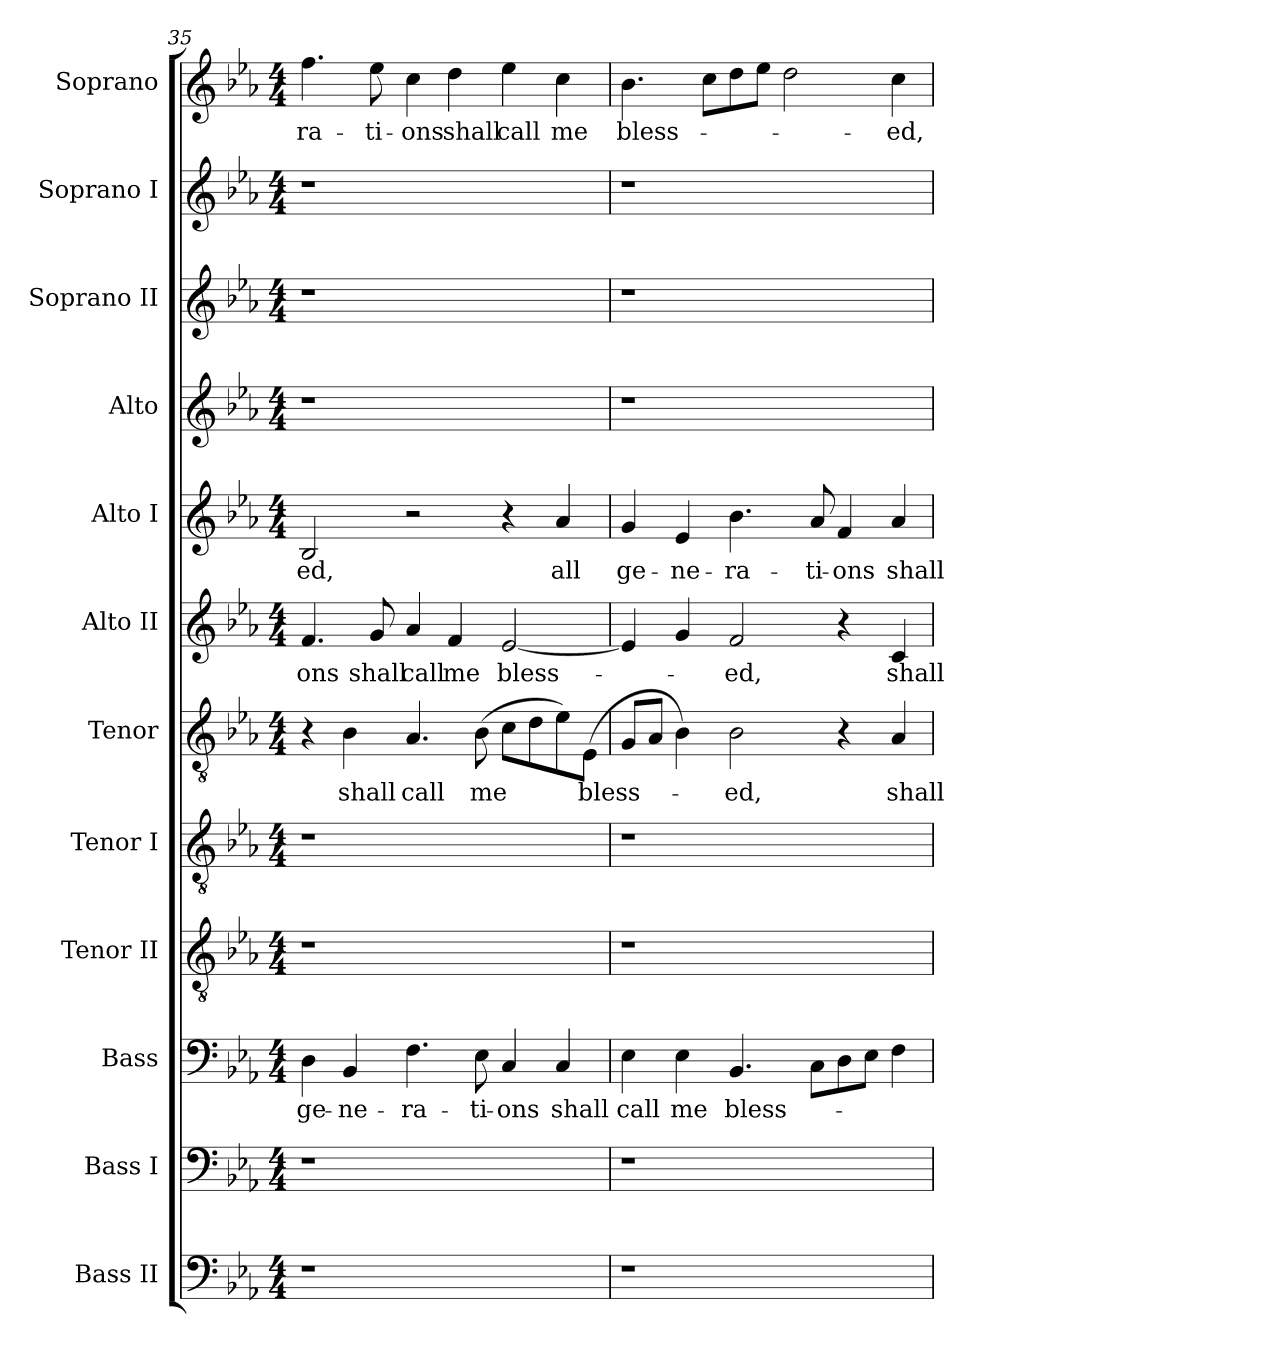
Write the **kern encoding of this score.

**kern	**kern	**kern	**text	**kern	**kern	**kern	**text	**kern	**text	**kern	**text	**kern	**kern	**kern	**kern	**text
*part12	*part11	*part10	*part10	*part9	*part8	*part7	*part7	*part6	*part6	*part5	*part5	*part4	*part3	*part2	*part1	*part1
*staff12	*staff11	*staff10	*staff10	*staff9	*staff8	*staff7	*staff7	*staff6	*staff6	*staff5	*staff5	*staff4	*staff3	*staff2	*staff1	*staff1
*I"Bass II	*I"Bass I	*I"Bass	*	*I"Tenor II	*I"Tenor I	*I"Tenor	*	*I"Alto II	*	*I"Alto I	*	*I"Alto	*I"Soprano II	*I"Soprano I	*I"Soprano	*
*I'BII	*I'BI	*I'B	*	*I'TII	*I'TI	*I'T	*	*I'AII	*	*I'AI	*	*I'A	*I'SII	*I'SI	*I'S	*
!!LO:LB:g=z
*clefF4	*clefF4	*clefF4	*	*clefGv2	*clefGv2	*clefGv2	*	*clefG2	*	*clefG2	*	*clefG2	*clefG2	*clefG2	*clefG2	*
*ITrd7c12	*	*ITrd7c12	*	*ITrd7c12	*ITrd7c12	*ITrd7c12	*	*	*	*	*	*	*	*	*	*
*k[b-e-a-]	*k[b-e-a-]	*k[b-e-a-]	*	*k[b-e-a-]	*k[b-e-a-]	*k[b-e-a-]	*	*k[b-e-a-]	*	*k[b-e-a-]	*	*k[b-e-a-]	*k[b-e-a-]	*k[b-e-a-]	*k[b-e-a-]	*
*E-:	*E-:	*E-:	*	*E-:	*E-:	*E-:	*	*E-:	*	*E-:	*	*E-:	*E-:	*E-:	*E-:	*
*M4/4	*M4/4	*M4/4	*	*M4/4	*M4/4	*M4/4	*	*M4/4	*	*M4/4	*	*M4/4	*M4/4	*M4/4	*M4/4	*
=35	=35	=35	=35	=35	=35	=35	=35	=35	=35	=35	=35	=35	=35	=35	=35	=35
!LO:N:vis=1	!LO:N:vis=1	!	!	!	!	!	!	!	!	!	!	!	!	!	!	!
!	!	!	!LO:LY:b:color=#000000	!LO:N:vis=1	!LO:N:vis=1	!	!	!	!	!	!	!	!	!	!	!
!	!	!	!	!	!	!	!	!	!LO:LY:b:color=#000000	!	!	!	!	!	!	!
!	!	!	!	!	!	!	!	!	!	!	!LO:LY:b:color=#000000	!LO:N:vis=1	!LO:N:vis=1	!LO:N:vis=1	!	!
!	!	!	!	!	!	!	!	!	!	!	!	!	!	!	!	!LO:LY:b:color=#000000
1r	1r	4DDi\	ge-	1r	1r	4r	.	4.fi/	-ons	2B-i/	-ed,	1r	1r	1r	4.ffi\	-ra-
!	!	!	!LO:LY:b:color=#000000	!	!	!	!	!	!	!	!	!	!	!	!	!
!	!	!	!	!	!	!	!LO:LY:b:color=#000000	!	!	!	!	!	!	!	!	!
.	.	4BBB-i/	-ne-	.	.	4BB-i\	shall	.	.	.	.	.	.	.	.	.
!	!	!	!	!	!	!	!	!	!LO:LY:b:color=#000000	!	!	!	!	!	!	!
!	!	!	!	!	!	!	!	!	!	!	!	!	!	!	!	!LO:LY:b:color=#000000
.	.	.	.	.	.	.	.	8gi/	shall	.	.	.	.	.	8ee-i\	-ti-
!	!	!	!LO:LY:b:color=#000000	!	!	!	!	!	!	!	!	!	!	!	!	!
!	!	!	!	!	!	!	!LO:LY:b:color=#000000	!	!	!	!	!	!	!	!	!
!	!	!	!	!	!	!	!	!	!LO:LY:b:color=#000000	!	!	!	!	!	!	!
!	!	!	!	!	!	!	!	!	!	!	!	!	!	!	!	!LO:LY:b:color=#000000
.	.	4.FFi\	-ra-	.	.	4.AA-i/	call	4a-i/	call	2r	.	.	.	.	4cci\	-ons
!	!	!	!	!	!	!	!	!	!LO:LY:b:color=#000000	!	!	!	!	!	!	!
!	!	!	!	!	!	!	!	!	!	!	!	!	!	!	!	!LO:LY:b:color=#000000
.	.	.	.	.	.	.	.	4fi/	me	.	.	.	.	.	4ddi\	shall
!	!	!	!LO:LY:b:color=#000000	!	!	!	!	!	!	!	!	!	!	!	!	!
!	!	!	!	!	!	!	!LO:LY:b:color=#000000	!	!	!	!	!	!	!	!	!
.	.	8EE-i\	-ti-	.	.	(8BB-i\	me	.	.	.	.	.	.	.	.	.
!	!	!	!LO:LY:b:color=#000000	!	!	!	!	!	!	!	!	!	!	!	!	!
!	!	!	!	!	!	!	!	!	!LO:LY:b:color=#000000	!	!	!	!	!	!	!
!	!	!	!	!	!	!	!	!	!	!	!	!	!	!	!	!LO:LY:b:color=#000000
2ryy	2ryy	4CCi/	-ons	2ryy	2ryy	8Ci\L	.	[<2e-i/	bless-	4r	.	2ryy	2ryy	2ryy	4ee-i\	call
.	.	.	.	.	.	8Di\	.	.	.	.	.	.	.	.	.	.
!	!	!	!LO:LY:b:color=#000000	!	!	!	!	!	!	!	!	!	!	!	!	!
!	!	!	!	!	!	!	!	!	!	!	!LO:LY:b:color=#000000	!	!	!	!	!
!	!	!	!	!	!	!	!	!	!	!	!	!	!	!	!	!LO:LY:b:color=#000000
.	.	4CCi/	shall	.	.	8E-i\)	.	.	.	4a-i/	all	.	.	.	4cci\	me
!	!	!	!	!	!	!	!LO:LY:b:color=#000000	!	!	!	!	!	!	!	!	!
.	.	.	.	.	.	(8EE-i\J	bless-	.	.	.	.	.	.	.	.	.
=36	=36	=36	=36	=36	=36	=36	=36	=36	=36	=36	=36	=36	=36	=36	=36	=36
!LO:N:vis=1	!LO:N:vis=1	!	!	!	!	!	!	!	!	!	!	!	!	!	!	!
!	!	!	!LO:LY:b:color=#000000	!LO:N:vis=1	!LO:N:vis=1	!	!	!	!	!	!	!	!	!	!	!
!	!	!	!	!	!	!	!	!	!	!	!LO:LY:b:color=#000000	!LO:N:vis=1	!LO:N:vis=1	!LO:N:vis=1	!	!
!	!	!	!	!	!	!	!	!	!	!	!	!	!	!	!	!LO:LY:b:color=#000000
1r	1r	4EE-i\	call	1r	1r	8GGi/L	.	4e-i/]	.	4gi/	ge-	1r	1r	1r	4.b-i\	bless-
.	.	.	.	.	.	8AA-i/J	.	.	.	.	.	.	.	.	.	.
!	!	!	!LO:LY:b:color=#000000	!	!	!	!	!	!	!	!	!	!	!	!	!
!	!	!	!	!	!	!	!	!	!	!	!LO:LY:b:color=#000000	!	!	!	!	!
.	.	4EE-i\	me	.	.	4BB-i\)	.	4gi/	.	4e-i/	-ne-	.	.	.	.	.
.	.	.	.	.	.	.	.	.	.	.	.	.	.	.	8cci\L	.
!	!	!	!LO:LY:b:color=#000000	!	!	!	!	!	!	!	!	!	!	!	!	!
!	!	!	!	!	!	!	!LO:LY:b:color=#000000	!	!	!	!	!	!	!	!	!
!	!	!	!	!	!	!	!	!	!LO:LY:b:color=#000000	!	!	!	!	!	!	!
!	!	!	!	!	!	!	!	!	!	!	!LO:LY:b:color=#000000	!	!	!	!	!
.	.	4.BBB-i/	bless-	.	.	2BB-i\	-ed,	2fi/	-ed,	4.b-i\	-ra-	.	.	.	8ddi\	.
.	.	.	.	.	.	.	.	.	.	.	.	.	.	.	8ee-i\J	.
.	.	.	.	.	.	.	.	.	.	.	.	.	.	.	2ddi\	.
!	!	!	!	!	!	!	!	!	!	!	!LO:LY:b:color=#000000	!	!	!	!	!
.	.	8CCi\L	.	.	.	.	.	.	.	8a-i/	-ti-	.	.	.	.	.
!	!	!	!	!	!	!	!	!	!	!	!LO:LY:b:color=#000000	!	!	!	!	!
2ryy	2ryy	8DDi\	.	2ryy	2ryy	4r	.	4r	.	4fi/	-ons	2ryy	2ryy	2ryy	.	.
.	.	8EE-i\J	.	.	.	.	.	.	.	.	.	.	.	.	.	.
!	!	!	!	!	!	!	!LO:LY:b:color=#000000	!	!	!	!	!	!	!	!	!
!	!	!	!	!	!	!	!	!	!LO:LY:b:color=#000000	!	!	!	!	!	!	!
!	!	!	!	!	!	!	!	!	!	!	!LO:LY:b:color=#000000	!	!	!	!	!
!	!	!	!	!	!	!	!	!	!	!	!	!	!	!	!	!LO:LY:b:color=#000000
.	.	4FFi\	.	.	.	4AA-i/	shall	4ci/	shall	4a-i/	shall	.	.	.	4cci\	-ed,
=	=	=	=	=	=	=	=	=	=	=	=	=	=	=	=	=
*-	*-	*-	*-	*-	*-	*-	*-	*-	*-	*-	*-	*-	*-	*-	*-	*-
